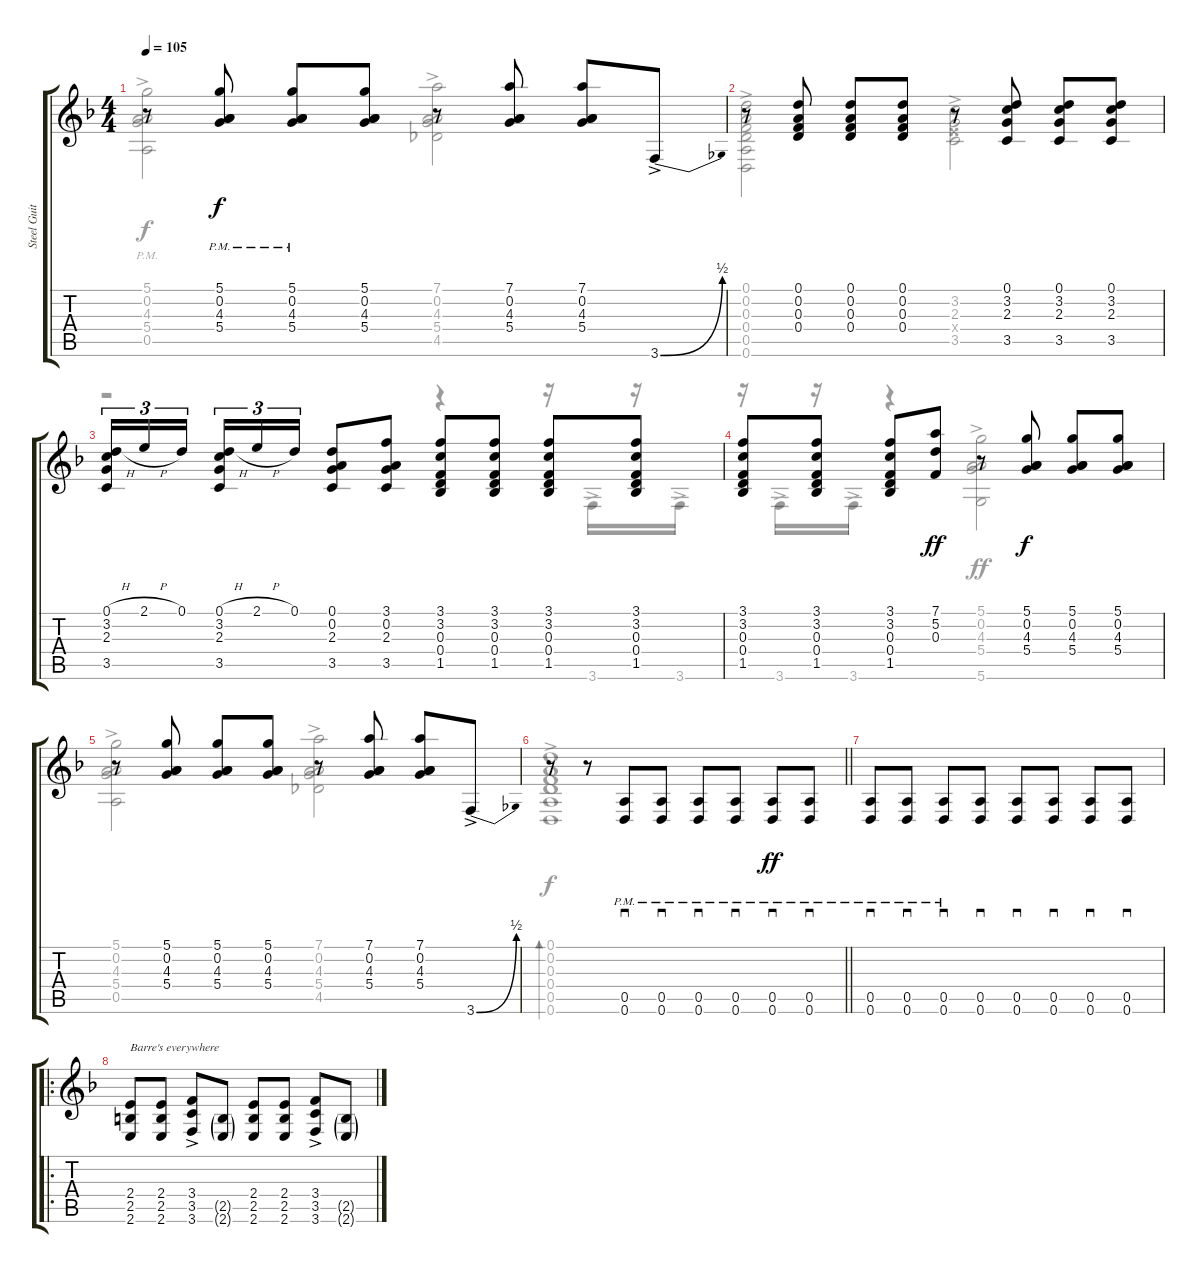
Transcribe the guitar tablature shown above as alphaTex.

\track ("Steel Guitar" "Steel Guit") {instrument acousticguitarsteel}
\staff {score tabs}
\tuning (D4 A3 F3 D3 A2 D2) {hide}
\voice
\ts (4 4)
\tempo 105
\clef g2
\ks dminor
r.8{dy f} (5.1{pm} 0.2{pm} 4.3{pm} 5.4{pm}).8 (5.1{pm} 0.2{pm} 4.3{pm} 5.4{pm}).8 (5.1 0.2 4.3 5.4).8 r.8 (7.1 0.2 4.3 5.4).8 (7.1 0.2 4.3 5.4).8 3.6{be (bend 0 0 60 2) ac}.8 |
r.8 (0.1 0.2 0.3 0.4).8 (0.1 0.2 0.3 0.4).8 (0.1 0.2 0.3 0.4).8 r.8 (0.1 3.2 2.3 3.5).8 (0.1 3.2 2.3 3.5).8 (0.1 3.2 2.3 3.5).8 |
(0.1{h} 3.2 2.3 3.5).16{tu (3 2)} 2.1{h}.16{tu (3 2)} 0.1.16{tu (3 2)} (0.1{h} 3.2 2.3 3.5).16{tu (3 2)} 2.1{h}.16{tu (3 2)} 0.1.16{tu (3 2)} (0.1 0.2 2.3 3.5).8 (3.1 0.2 2.3 3.5).8 (3.1 3.2 0.3 0.4 1.5).8 (3.1 3.2 0.3 0.4 1.5).8 (3.1 3.2 0.3 0.4 1.5).8 (3.1 3.2 0.3 0.4 1.5).8 |
(3.1 3.2 0.3 0.4 1.5).8 (3.1 3.2 0.3 0.4 1.5).8 (3.1 3.2 0.3 0.4 1.5).8 (7.1 5.2 0.3).8{dy ff} r.8 (5.1 0.2 4.3 5.4).8{dy f} (5.1 0.2 4.3 5.4).8 (5.1 0.2 4.3 5.4).8 |
r.8 (5.1 0.2 4.3 5.4).8 (5.1 0.2 4.3 5.4).8 (5.1 0.2 4.3 5.4).8 r.8 (7.1 0.2 4.3 5.4).8 (7.1 0.2 4.3 5.4).8 3.6{be (bend 0 0 60 2) ac}.8 |
\barLineRight lightlight
r.8 r.8 (0.5{pm} 0.6{pm}).8{sd} (0.5{pm} 0.6{pm}).8{sd} (0.5{pm} 0.6{pm}).8{sd} (0.5{pm} 0.6{pm}).8{sd} (0.5{pm} 0.6{pm}).8{sd dy ff} (0.5{pm} 0.6{pm}).8{sd} |
(0.5{pm} 0.6{pm}).8{sd} (0.5{pm} 0.6{pm}).8{sd} (0.5{pm} 0.6{pm}).8{sd} (0.5 0.6).8{sd} (0.5 0.6).8{sd} (0.5 0.6).8{sd} (0.5 0.6).8{sd} (0.5 0.6).8{sd} |
\ro
(2.4 2.5 2.6).8{txt "Barre's everywhere"} (2.4 2.5 2.6).8 (3.4 3.5{ac} 3.6{ac}).8 (2.5{g} 2.6{g}).8 (2.4 2.5 2.6).8 (2.4 2.5 2.6).8 (3.4 3.5{ac} 3.6{ac}).8 (2.5{g} 2.6{g}).8
\voice
\clef g2
\ottava regular
\simile none
\ks dminor
(5.1{ac pm} 0.2{ac pm} 4.3{ac pm} 5.4{ac pm} 0.5{pm}).2{dy f} (7.1{ac} 0.2{ac} 4.3{ac} 5.4{ac} 4.5).2 |
(0.1{ac} 0.2{ac} 0.3{ac} 0.4{ac} 0.5{ac} 0.6{ac}).2 (3.2{ac} 2.3{ac} 2.4{ac x} 3.5{ac}).2 |
r.2 r.4 r.16 3.6{ac}.16 r.16 3.6{ac}.16 |
r.16 3.6{ac}.16 r.16 3.6{ac}.16 r.4 (5.1{ac} 0.2{ac} 4.3{ac} 5.4{ac} 5.6{ac}).2{dy ff} |
(5.1{ac} 0.2{ac} 4.3{ac} 5.4{ac} 0.5).2 (7.1{ac} 0.2{ac} 4.3{ac} 5.4{ac} 4.5).2 |
\barLineRight lightlight
(0.1{ac} 0.2{ac} 0.3{ac} 0.4{ac} 0.5{ac} 0.6{ac}).1{bd 30 dy f} |
|
